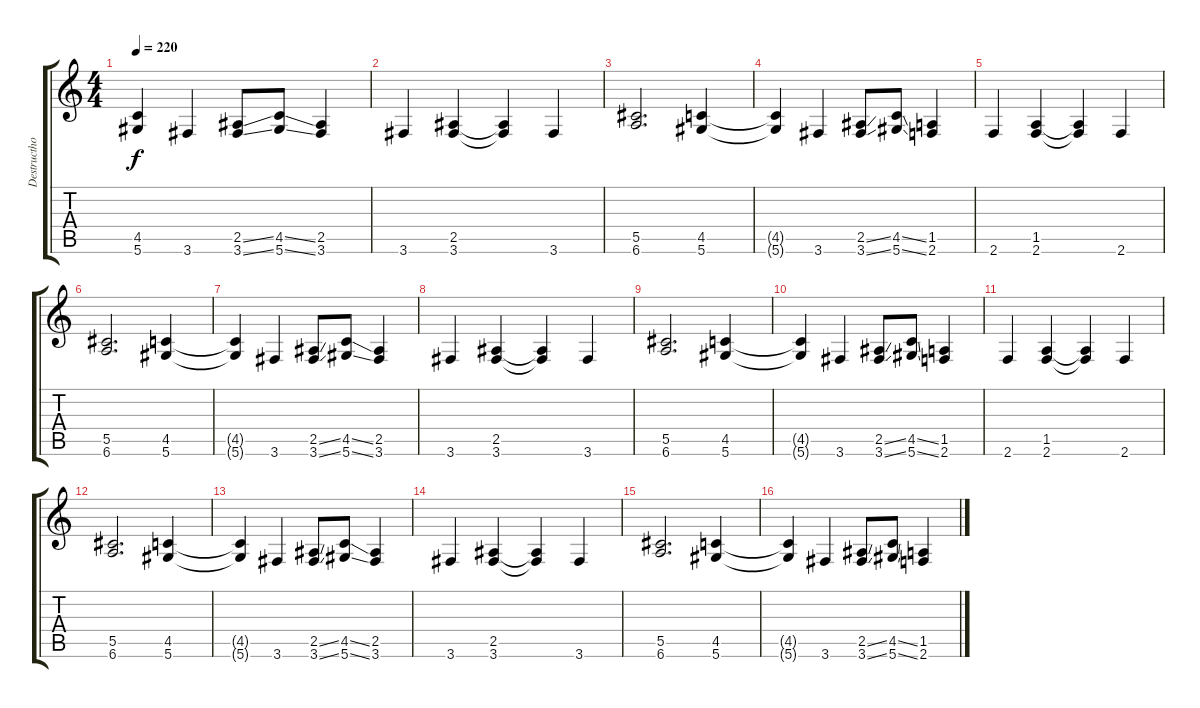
\track ("Destructhor " "Destructho") {instrument distortionguitar}
\staff {score tabs}
\tuning (Eb4 Bb3 Gb3 Db3 Ab2 Eb2) {hide}
\ts (4 4)
\tempo 220
\clef g2
\ks c
(4.5{t} 5.6{t}).4{dy f} 3.6.4 (2.5{ss} 3.6{ss}).8 (4.5{ss} 5.6{ss}).8 (2.5 3.6).4 |
3.6.4 (2.5 3.6).4 (2.5{t} 3.6{t}).4 3.6.4 |
(5.5 6.6).2{d} (4.5 5.6).4 |
(4.5{t} 5.6{t}).4 3.6.4 (2.5{ss} 3.6{ss}).8 (4.5{ss} 5.6{ss}).8 (1.5 2.6).4 |
2.6.4 (1.5 2.6).4 (1.5{t} 2.6{t}).4 2.6.4 |
(5.5 6.6).2{d} (4.5 5.6).4 |
(4.5{t} 5.6{t}).4 3.6.4 (2.5{ss} 3.6{ss}).8 (4.5{ss} 5.6{ss}).8 (2.5 3.6).4 |
3.6.4 (2.5 3.6).4 (2.5{t} 3.6{t}).4 3.6.4 |
(5.5 6.6).2{d} (4.5 5.6).4 |
(4.5{t} 5.6{t}).4 3.6.4 (2.5{ss} 3.6{ss}).8 (4.5{ss} 5.6{ss}).8 (1.5 2.6).4 |
2.6.4 (1.5 2.6).4 (1.5{t} 2.6{t}).4 2.6.4 |
(5.5 6.6).2{d} (4.5 5.6).4 |
(4.5{t} 5.6{t}).4 3.6.4 (2.5{ss} 3.6{ss}).8 (4.5{ss} 5.6{ss}).8 (2.5 3.6).4 |
3.6.4 (2.5 3.6).4 (2.5{t} 3.6{t}).4 3.6.4 |
(5.5 6.6).2{d} (4.5 5.6).4 |
(4.5{t} 5.6{t}).4 3.6.4 (2.5{ss} 3.6{ss}).8 (4.5{ss} 5.6{ss}).8 (1.5 2.6).4
